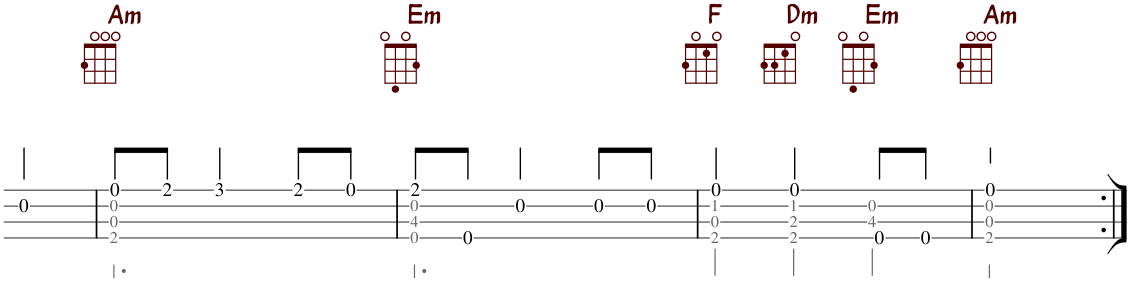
**kern	**harte
*part1	*part1
*staff1	*
*I"Ukulélé [Tablature]	*
!!LO:PB:g=z
*k[]	*
*M3/4	*
=21	=21
4e/	.
=22	=22
*^	*
!	!	!LO:H:kt=m
8a/L	2.a!i\ 2.c!i\ 2.e!i\	A:min
8b/J	.	.
4cc/	.	.
8b/L	.	.
8a/J	.	.
=23	=23	=23
!	!	!LO:H:kt=m
8b/L	2.g!i\ 2.e!i\ 2.e!i\	E:min
8g/J	.	.
4e/	.	.
8e/L	.	.
8e/J	.	.
=24	=24	=24
4a/	4a!i\ 4c!i\ 4f!i\	F:maj
!	!	!LO:H:kt=m
4a/	4a!i\ 4d!i\ 4f!i\	D:min
!	!	!LO:H:kt=m
8g/L	4e!i\ 4e!i\	E:min
8g/J	.	.
=25	=25	=25
!	!	!LO:H:kt=m
2a/	2a!i\ 2c!i\ 2e!i\	A:min
*v	*v	*
=:|!	=:|!
*-	*-
